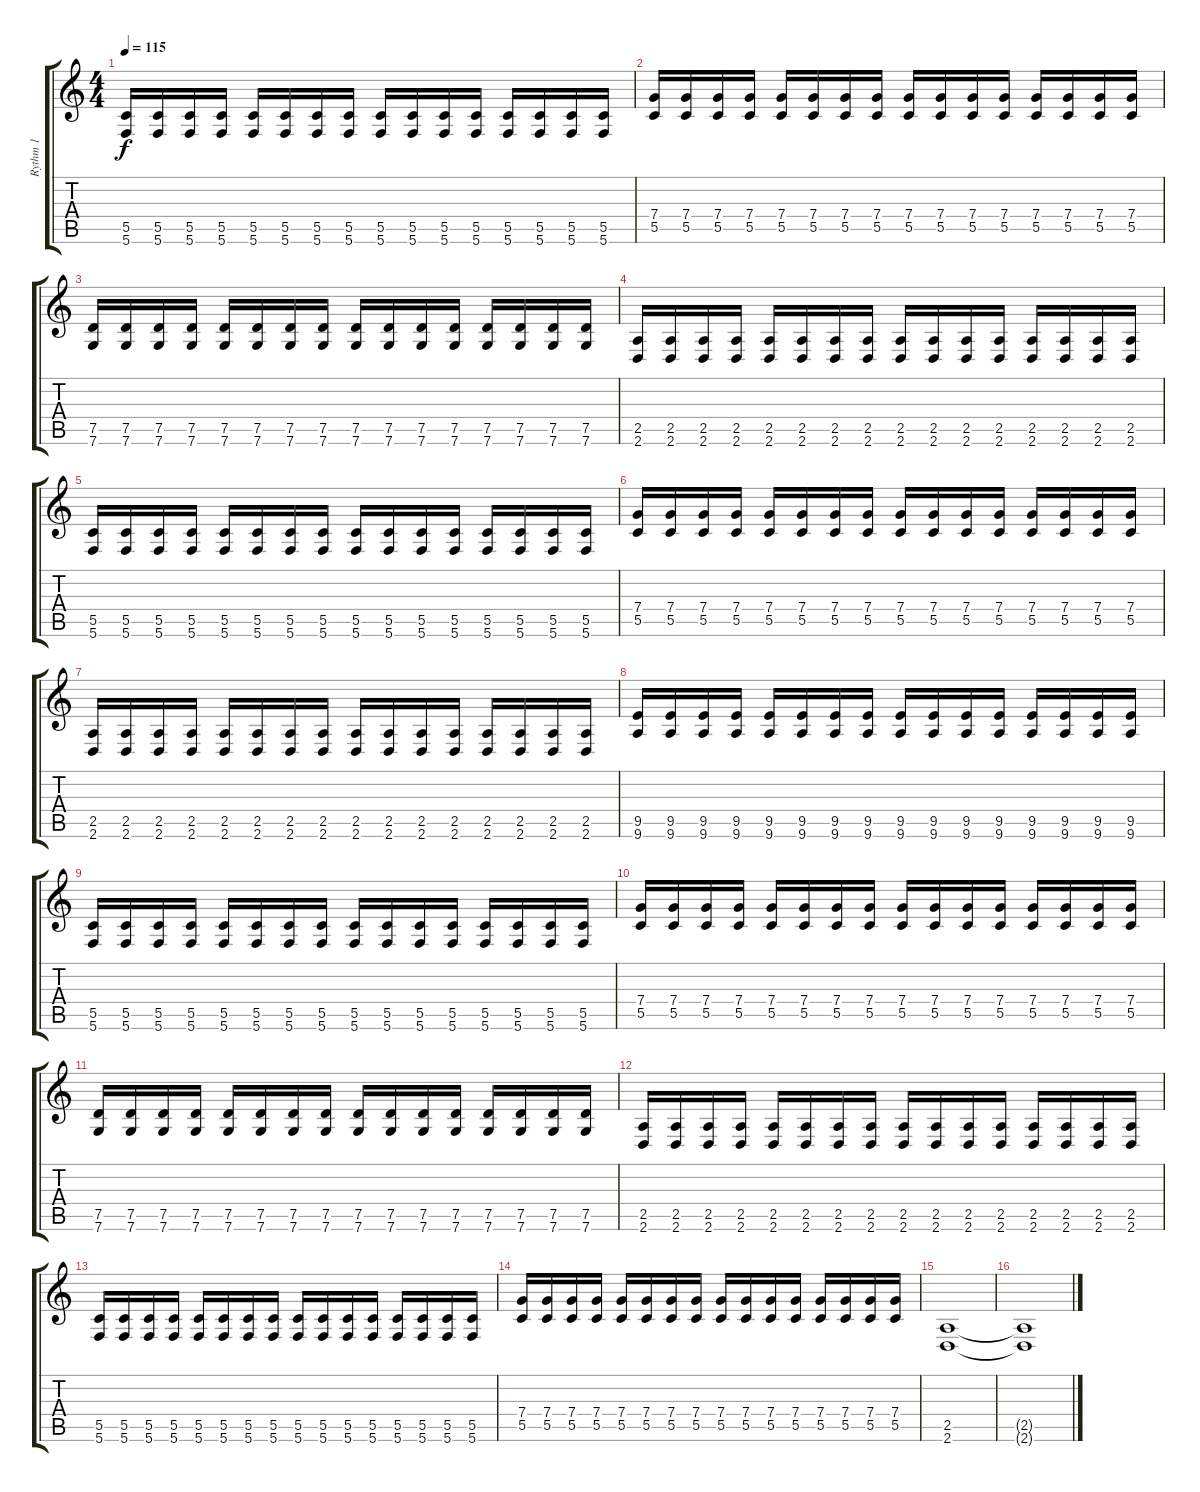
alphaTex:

\track ("Rythm 1" "Rythm 1") {instrument distortionguitar}
\staff {score tabs}
\tuning (D4 A3 F3 C3 G2 C2) {hide}
\ts (4 4)
\tempo 115
\clef g2
\ks c
(5.5 5.6).16{dy f} (5.5 5.6).16 (5.5 5.6).16 (5.5 5.6).16 (5.5 5.6).16 (5.5 5.6).16 (5.5 5.6).16 (5.5 5.6).16 (5.5 5.6).16 (5.5 5.6).16 (5.5 5.6).16 (5.5 5.6).16 (5.5 5.6).16 (5.5 5.6).16 (5.5 5.6).16 (5.5 5.6).16 |
(7.4 5.5).16 (7.4 5.5).16 (7.4 5.5).16 (7.4 5.5).16 (7.4 5.5).16 (7.4 5.5).16 (7.4 5.5).16 (7.4 5.5).16 (7.4 5.5).16 (7.4 5.5).16 (7.4 5.5).16 (7.4 5.5).16 (7.4 5.5).16 (7.4 5.5).16 (7.4 5.5).16 (7.4 5.5).16 |
(7.5 7.6).16 (7.5 7.6).16 (7.5 7.6).16 (7.5 7.6).16 (7.5 7.6).16 (7.5 7.6).16 (7.5 7.6).16 (7.5 7.6).16 (7.5 7.6).16 (7.5 7.6).16 (7.5 7.6).16 (7.5 7.6).16 (7.5 7.6).16 (7.5 7.6).16 (7.5 7.6).16 (7.5 7.6).16 |
(2.5 2.6).16 (2.5 2.6).16 (2.5 2.6).16 (2.5 2.6).16 (2.5 2.6).16 (2.5 2.6).16 (2.5 2.6).16 (2.5 2.6).16 (2.5 2.6).16 (2.5 2.6).16 (2.5 2.6).16 (2.5 2.6).16 (2.5 2.6).16 (2.5 2.6).16 (2.5 2.6).16 (2.5 2.6).16 |
(5.5 5.6).16 (5.5 5.6).16 (5.5 5.6).16 (5.5 5.6).16 (5.5 5.6).16 (5.5 5.6).16 (5.5 5.6).16 (5.5 5.6).16 (5.5 5.6).16 (5.5 5.6).16 (5.5 5.6).16 (5.5 5.6).16 (5.5 5.6).16 (5.5 5.6).16 (5.5 5.6).16 (5.5 5.6).16 |
(7.4 5.5).16 (7.4 5.5).16 (7.4 5.5).16 (7.4 5.5).16 (7.4 5.5).16 (7.4 5.5).16 (7.4 5.5).16 (7.4 5.5).16 (7.4 5.5).16 (7.4 5.5).16 (7.4 5.5).16 (7.4 5.5).16 (7.4 5.5).16 (7.4 5.5).16 (7.4 5.5).16 (7.4 5.5).16 |
(2.5 2.6).16 (2.5 2.6).16 (2.5 2.6).16 (2.5 2.6).16 (2.5 2.6).16 (2.5 2.6).16 (2.5 2.6).16 (2.5 2.6).16 (2.5 2.6).16 (2.5 2.6).16 (2.5 2.6).16 (2.5 2.6).16 (2.5 2.6).16 (2.5 2.6).16 (2.5 2.6).16 (2.5 2.6).16 |
(9.5 9.6).16 (9.5 9.6).16 (9.5 9.6).16 (9.5 9.6).16 (9.5 9.6).16 (9.5 9.6).16 (9.5 9.6).16 (9.5 9.6).16 (9.5 9.6).16 (9.5 9.6).16 (9.5 9.6).16 (9.5 9.6).16 (9.5 9.6).16 (9.5 9.6).16 (9.5 9.6).16 (9.5 9.6).16 |
(5.5 5.6).16 (5.5 5.6).16 (5.5 5.6).16 (5.5 5.6).16 (5.5 5.6).16 (5.5 5.6).16 (5.5 5.6).16 (5.5 5.6).16 (5.5 5.6).16 (5.5 5.6).16 (5.5 5.6).16 (5.5 5.6).16 (5.5 5.6).16 (5.5 5.6).16 (5.5 5.6).16 (5.5 5.6).16 |
(7.4 5.5).16 (7.4 5.5).16 (7.4 5.5).16 (7.4 5.5).16 (7.4 5.5).16 (7.4 5.5).16 (7.4 5.5).16 (7.4 5.5).16 (7.4 5.5).16 (7.4 5.5).16 (7.4 5.5).16 (7.4 5.5).16 (7.4 5.5).16 (7.4 5.5).16 (7.4 5.5).16 (7.4 5.5).16 |
(7.5 7.6).16 (7.5 7.6).16 (7.5 7.6).16 (7.5 7.6).16 (7.5 7.6).16 (7.5 7.6).16 (7.5 7.6).16 (7.5 7.6).16 (7.5 7.6).16 (7.5 7.6).16 (7.5 7.6).16 (7.5 7.6).16 (7.5 7.6).16 (7.5 7.6).16 (7.5 7.6).16 (7.5 7.6).16 |
(2.5 2.6).16 (2.5 2.6).16 (2.5 2.6).16 (2.5 2.6).16 (2.5 2.6).16 (2.5 2.6).16 (2.5 2.6).16 (2.5 2.6).16 (2.5 2.6).16 (2.5 2.6).16 (2.5 2.6).16 (2.5 2.6).16 (2.5 2.6).16 (2.5 2.6).16 (2.5 2.6).16 (2.5 2.6).16 |
(5.5 5.6).16 (5.5 5.6).16 (5.5 5.6).16 (5.5 5.6).16 (5.5 5.6).16 (5.5 5.6).16 (5.5 5.6).16 (5.5 5.6).16 (5.5 5.6).16 (5.5 5.6).16 (5.5 5.6).16 (5.5 5.6).16 (5.5 5.6).16 (5.5 5.6).16 (5.5 5.6).16 (5.5 5.6).16 |
(7.4 5.5).16 (7.4 5.5).16 (7.4 5.5).16 (7.4 5.5).16 (7.4 5.5).16 (7.4 5.5).16 (7.4 5.5).16 (7.4 5.5).16 (7.4 5.5).16 (7.4 5.5).16 (7.4 5.5).16 (7.4 5.5).16 (7.4 5.5).16 (7.4 5.5).16 (7.4 5.5).16 (7.4 5.5).16 |
(2.5 2.6).1{volume 0} |
(2.5{t} 2.6{t}).1
